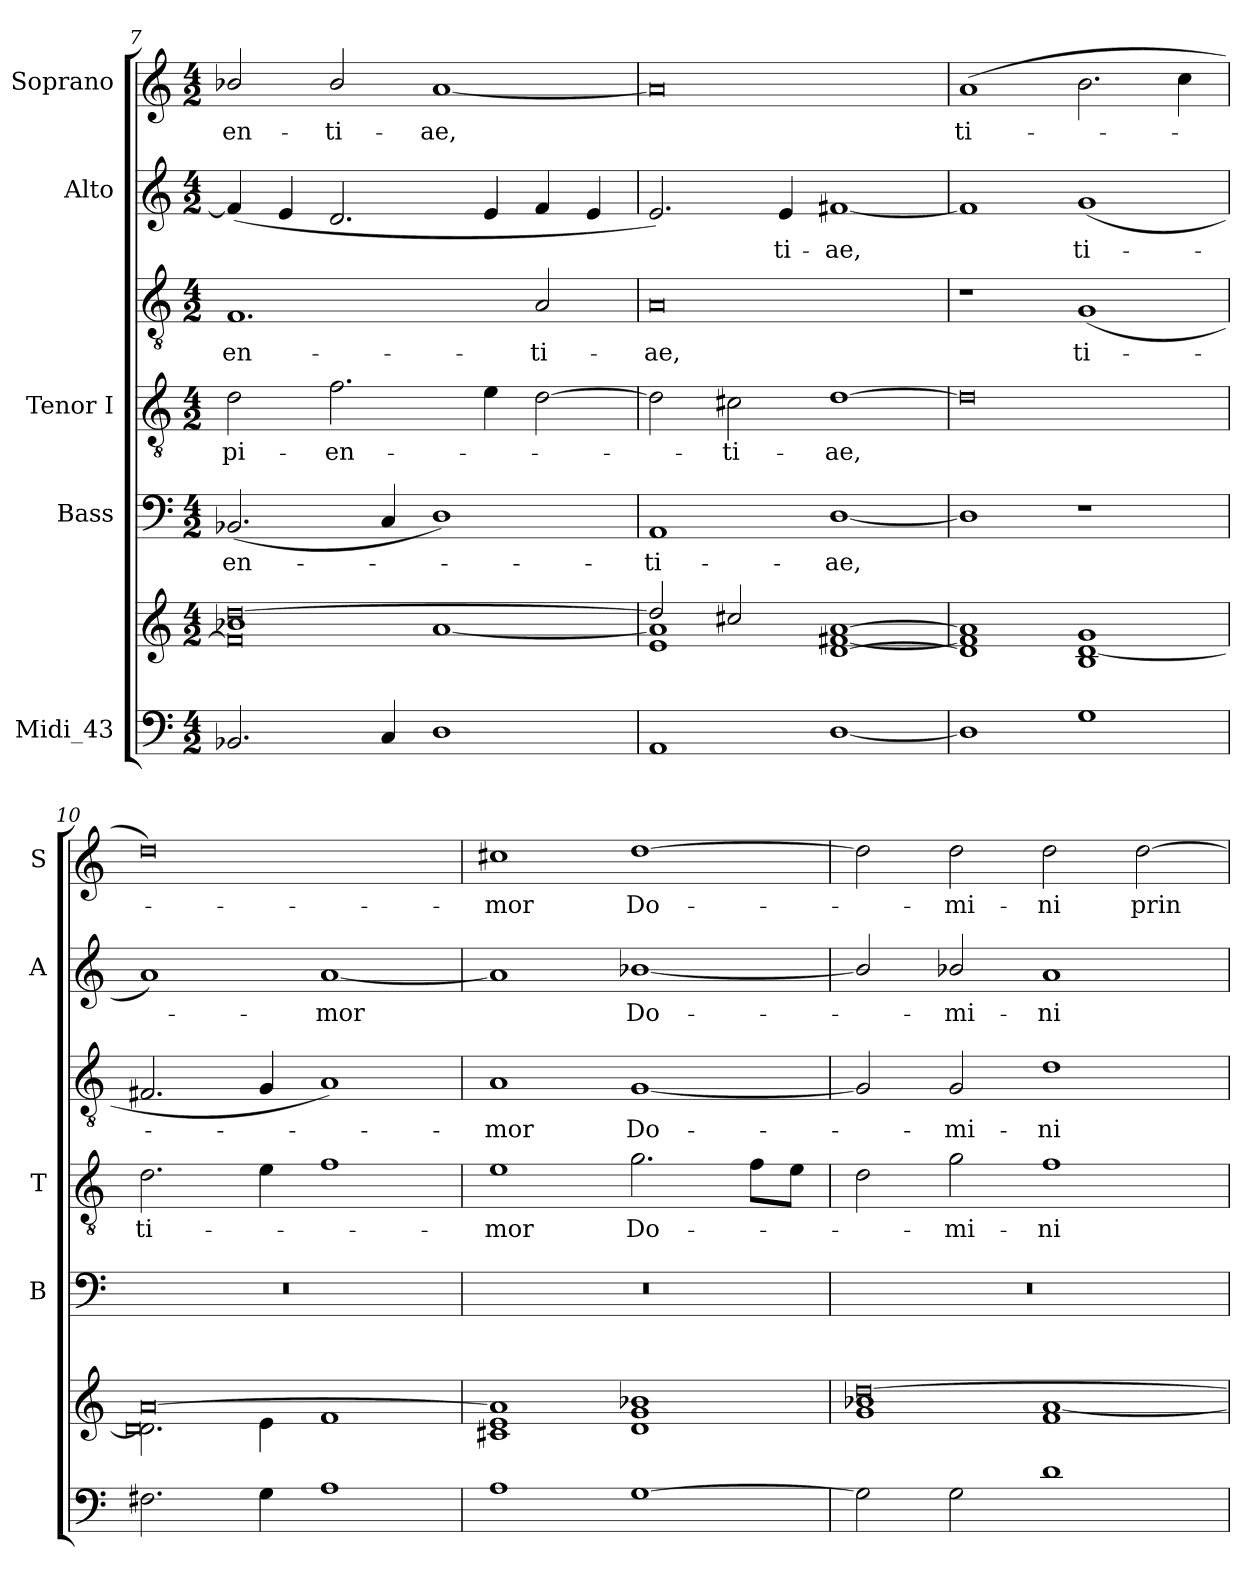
**kern	**kern	**kern	**text	**kern	**text	**kern	**text	**kern	**text	**kern	**text
*part5	*part5	*part4	*part4	*part3	*part3	*part3	*part3	*part2	*part2	*part1	*part1
*staff7	*staff6	*staff5	*staff5	*staff4	*staff4	*staff3	*staff3	*staff2	*staff2	*staff1	*staff1
*I"Midi_43	*	*I"Bass	*	*I"Tenor I	*	*	*	*I"Alto	*	*I"Soprano	*
*	*	*I'B	*	*I'T	*	*	*	*I'A	*	*I'S	*
!!LO:LB:g=z
*clefF4	*clefG2	*clefF4	*	*clefGv2	*	*clefGv2	*	*clefG2	*	*clefG2	*
*k[]	*k[]	*k[]	*	*k[]	*	*k[]	*	*k[]	*	*k[]	*
*C:	*C:	*C:	*	*C:	*	*C:	*	*C:	*	*C:	*
*M4/2	*M4/2	*M4/2	*	*M4/2	*	*M4/2	*	*M4/2	*	*M4/2	*
=7	=7	=7	=7	=7	=7	=7	=7	=7	=7	=7	=7
*	*^	*	*	*	*	*	*	*	*	*	*
*	*	*^	*	*	*	*	*	*	*	*	*	*
!	!	!	!	!	!LO:LY:b	!	!LO:LY:b	!	!LO:LY:b	!	!	!	!LO:LY:b
2.BB-X	[0dd/	1b-X\	0f\]	(<2.BB-X	-en-	2d	-pi-	1.F	-en-	(<4f]	.	2b-X/	-en-
.	.	.	.	.	.	.	.	.	.	4e	.	.	.
!	!	!	!	!	!	!	!LO:LY:b	!	!	!	!	!	!LO:LY:b
.	.	.	.	.	.	2.f	-en-	.	.	2.d	.	2b-/	-ti-
4C	.	.	.	4C	.	.	.	.	.	.	.	.	.
!	!	!	!	!	!	!	!	!	!	!	!	!	!LO:LY:b
1D/	.	[1a\	.	1D/)	.	.	.	.	.	.	.	[1a	-ae,
.	.	.	.	.	.	4e	.	.	.	4e	.	.	.
!	!	!	!	!	!	!	!	!	!LO:LY:b	!	!	!	!
.	.	.	.	.	.	[2d	.	2A	-ti-	4f	.	.	.
.	.	.	.	.	.	.	.	.	.	4e	.	.	.
=8	=8	=8	=8	=8	=8	=8	=8	=8	=8	=8	=8	=8	=8
!	!	!	!	!	!LO:LY:b	!	!	!	!LO:LY:b	!	!	!	!
1AA	2dd/]	1a\]	1e\	1AA	ti-	2d]	.	0A	ae,	2.e)	.	0a]	.
!	!	!	!	!	!	!	!LO:LY:b	!	!	!	!	!	!
.	2cc#X/	.	.	.	.	2c#X	ti-	.	.	.	.	.	.
!	!	!	!	!	!	!	!	!	!	!	!LO:LY:b	!	!
.	.	.	.	.	.	.	.	.	.	4e	ti-	.	.
!	!	!	!	!	!LO:LY:b	!	!LO:LY:b	!	!	!	!LO:LY:b	!	!
[1D/	[1a/	[1f#X\	[1d\	[1D/	-ae,	[1d	-ae,	.	.	[1f#X	-ae,	.	.
=9	=9	=9	=9	=9	=9	=9	=9	=9	=9	=9	=9	=9	=9
!	!	!	!	!	!	!	!	!	!	!	!	!	!LO:LY:b
1D/]	1a/]	1f#\]	1d\]	1D/]	.	0d]	.	1r	.	1f#]	.	(>1a\	ti-
!	!	!	!	!	!	!	!	!	!LO:LY:b	!	!LO:LY:b	!	!
1G	1g/	[1d\	1B\	1r	.	.	.	(<1G	ti-	(<1g	ti-	2.b	.
.	.	.	.	.	.	.	.	.	.	.	.	4cc	.
=10	=10	=10	=10	=10	=10	=10	=10	=10	=10	=10	=10	=10	=10
!	!	!	!	!	!	!	!LO:LY:b	!	!	!	!	!	!
2.F#X	[0a/	2.d\]	0d\	0r	.	2.d	ti-	2.F#X	.	1a)	.	0dd)	.
4G	.	4e\	.	.	.	4e	.	4G	.	.	.	.	.
!	!	!	!	!	!	!	!	!	!	!	!LO:LY:b	!	!
1A	.	1f\	.	.	.	1f	.	1A)	.	[1a	mor	.	.
=11	=11	=11	=11	=11	=11	=11	=11	=11	=11	=11	=11	=11	=11
!	!	!	!	!	!	!	!LO:LY:b	!	!LO:LY:b	!	!	!	!LO:LY:b
1A	1a/]	1e\	1c#X\	0r	.	1e	mor	1A	mor	1a]	.	1cc#X	mor
!	!	!	!	!	!	!	!LO:LY:b	!	!LO:LY:b	!	!LO:LY:b	!	!LO:LY:b
[1G	1b-X/	1g\	1d\	.	.	2.g	Do-	[1G	Do-	[1b-X/	Do-	[1dd	Do-
.	.	.	.	.	.	8fL	.	.	.	.	.	.	.
.	.	.	.	.	.	8eJ	.	.	.	.	.	.	.
=12	=12	=12	=12	=12	=12	=12	=12	=12	=12	=12	=12	=12	=12
2G]	[0dd/	1b-X\	1g\	0r	.	2d	.	2G]	.	2b-/]	.	2dd]	.
!	!	!	!	!	!	!	!LO:LY:b	!	!LO:LY:b	!	!LO:LY:b	!	!LO:LY:b
2G	.	.	.	.	.	2g	mi-	2G	mi-	2b-/	mi-	2dd	mi-
!	!	!	!	!	!	!	!LO:LY:b	!	!LO:LY:b	!	!LO:LY:b	!	!LO:LY:b
1d	.	[1a\	1f\	.	.	1f	-ni	1d	-ni	1a	-ni	2dd	-ni
!	!	!	!	!	!	!	!	!	!	!	!	!	!LO:LY:b
.	.	.	.	.	.	.	.	.	.	.	.	[2dd	prin-
*	*v	*v	*v	*	*	*	*	*	*	*	*	*	*
=	=	=	=	=	=	=	=	=	=	=	=
*-	*-	*-	*-	*-	*-	*-	*-	*-	*-	*-	*-
